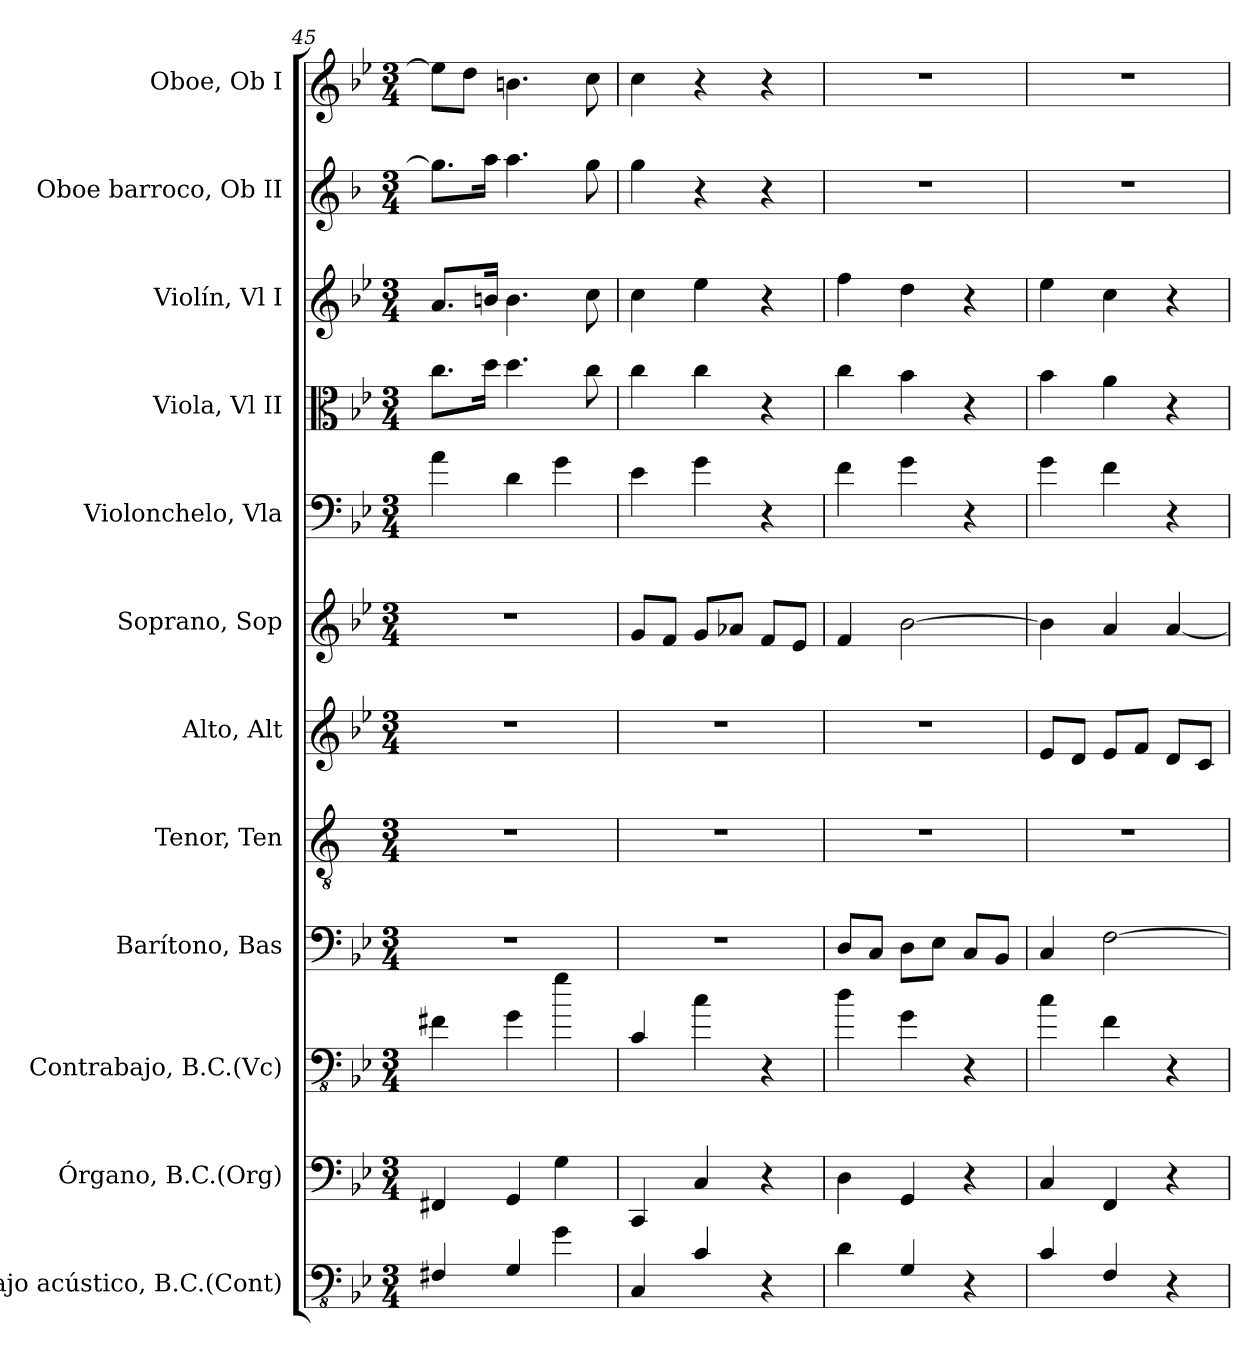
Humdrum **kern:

**kern	**kern	**kern	**kern	**kern	**kern	**kern	**kern	**kern	**kern	**kern	**kern
*part12	*part11	*part10	*part9	*part8	*part7	*part6	*part5	*part4	*part3	*part2	*part1
*staff12	*staff11	*staff10	*staff9	*staff8	*staff7	*staff6	*staff5	*staff4	*staff3	*staff2	*staff1
*I"Bajo acústico, B.C.(Cont)	*I"Órgano, B.C.(Org)	*I"Contrabajo, B.C.(Vc)	*I"Barítono, Bas	*I"Tenor, Ten	*I"Alto, Alt	*I"Soprano, Sop	*I"Violonchelo, Vla	*I"Viola, Vl II	*I"Violín, Vl I	*I"Oboe barroco, Ob II	*I"Oboe, Ob I
*I'Bajo	*I'Org.	*I'Cb.	*I'Bar.	*I'T.	*I'A.	*I'S.	*I'Vc.	*I'Vla.	*I'Vln.	*I'Ob. Bar.	*I'Ob.
*clefFv4	*clefF4	*clefFv4	*clefF4	*clefGv2	*clefG2	*clefG2	*clefF4	*clefC3	*clefG2	*clefG2	*clefG2
*ITrd7c12	*	*ITrd7c12	*	*ITrd1c2	*	*	*	*	*	*ITrd4c7	*
*k[b-e-]	*k[b-e-]	*k[b-e-]	*k[b-e-]	*k[b-e-]	*k[b-e-]	*k[b-e-]	*k[b-e-]	*k[b-e-]	*k[b-e-]	*k[b-e-]	*k[b-e-]
*M3/4	*M3/4	*M3/4	*M3/4	*M3/4	*M3/4	*M3/4	*M3/4	*M3/4	*M3/4	*M3/4	*M3/4
=45	=45	=45	=45	=45	=45	=45	=45	=45	=45	=45	=45
4FFF#X/	4FF#X/	4FF#X\	2.r	2.r	2.r	2.r	4a\	8.cc\L	8.a/L	8.cc\L]	8ee-\L]
.	.	.	.	.	.	.	.	.	.	.	8dd\J
.	.	.	.	.	.	.	.	16dd\Jk	16bn/Jk	16dd\Jk	.
4GGG/	4GG/	4GG\	.	.	.	.	4d\	4.dd\	4.b\	4.dd\	4.bn\
4GG\	4G\	4G\	.	.	.	.	4g\	.	.	.	.
.	.	.	.	.	.	.	.	8cc\	8cc\	8cc\	8cc\
!!LO:PB:g=z
=46	=46	=46	=46	=46	=46	=46	=46	=46	=46	=46	=46
4CCC/	4CC/	4CC/	2.r	2.r	2.r	8g/L	4e-\	4cc\	4cc\	4cc\	4cc\
.	.	.	.	.	.	8f/J	.	.	.	.	.
4CC/	4C/	4C\	.	.	.	8g/L	4g\	4cc\	4ee-\	4r	4r
.	.	.	.	.	.	8a-X/J	.	.	.	.	.
4r	4r	4r	.	.	.	8f/L	4r	4r	4r	4r	4r
.	.	.	.	.	.	8e-/J	.	.	.	.	.
=47	=47	=47	=47	=47	=47	=47	=47	=47	=47	=47	=47
4DD\	4D\	4D\	8D/L	2.r	2.r	4f/	4f\	4cc\	4ff\	2.r	2.r
.	.	.	8C/J	.	.	.	.	.	.	.	.
4GGG/	4GG/	4GG\	8D\L	.	.	[2b-\	4g\	4b-\	4dd\	.	.
.	.	.	8E-\J	.	.	.	.	.	.	.	.
4r	4r	4r	8C/L	.	.	.	4r	4r	4r	.	.
.	.	.	8BB-/J	.	.	.	.	.	.	.	.
=48	=48	=48	=48	=48	=48	=48	=48	=48	=48	=48	=48
4CC/	4C/	4C\	4C/	2.r	8e-/L	4b-\]	4g\	4b-\	4ee-\	2.r	2.r
.	.	.	.	.	8d/J	.	.	.	.	.	.
4FFF/	4FF/	4FF\	[2F\	.	8e-/L	4a/	4f\	4a\	4cc\	.	.
.	.	.	.	.	8f/J	.	.	.	.	.	.
4r	4r	4r	.	.	8d/L	[4a/	4r	4r	4r	.	.
.	.	.	.	.	8c/J	.	.	.	.	.	.
=	=	=	=	=	=	=	=	=	=	=	=
*-	*-	*-	*-	*-	*-	*-	*-	*-	*-	*-	*-
